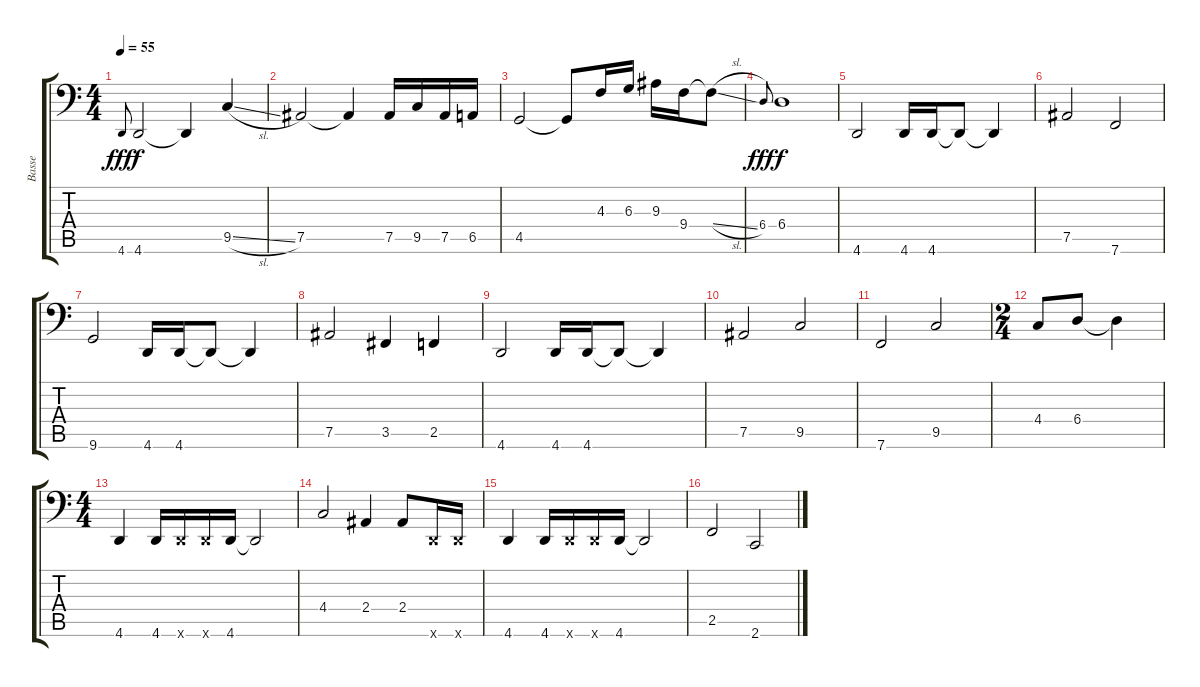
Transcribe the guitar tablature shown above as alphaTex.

\track ("Basse" "Basse") {instrument electricbasspick}
\staff {score tabs}
\tuning (B2 Gb2 Db2 Ab1 Eb1 Bb0) {hide}
\ts (4 4)
\tempo 55
\clef f4
\ks c
4.6.8{gr onbeat dy fff} 4.6.2{dy f} 4.6{t}.4 9.5{sl}.4 |
7.5.2 7.5{t}.4 7.5.16 9.5.16 7.5.16 6.5.16 |
4.5.2 4.5{t}.8 4.3.16 6.3.16 9.3.16 9.4.16 9.4{sl t}.8 |
6.4.8{gr onbeat dy fff} 6.4.1{dy f} |
4.6.2{balance 9} 4.6.16 4.6.16 4.6{t}.8 4.6{t}.4 |
7.5.2 7.6.2 |
9.6.2 4.6.16 4.6.16 4.6{t}.8 4.6{t}.4 |
7.5.2 3.5.4 2.5.4 |
4.6.2{balance 9} 4.6.16 4.6.16 4.6{t}.8 4.6{t}.4 |
7.5.2 9.5.2 |
7.6.2 9.5.2 |
\ts (2 4)
4.4.8 6.4.8 6.4{t}.4 |
\ts (4 4)
4.6.4 4.6.16 4.6{x}.16 4.6{x}.16 4.6.16 4.6{t}.2 |
4.4.2 2.4.4 2.4.8 4.6{x}.16 4.6{x}.16 |
4.6.4 4.6.16 4.6{x}.16 4.6{x}.16 4.6.16 4.6{t}.2 |
2.5.2 2.6.2
